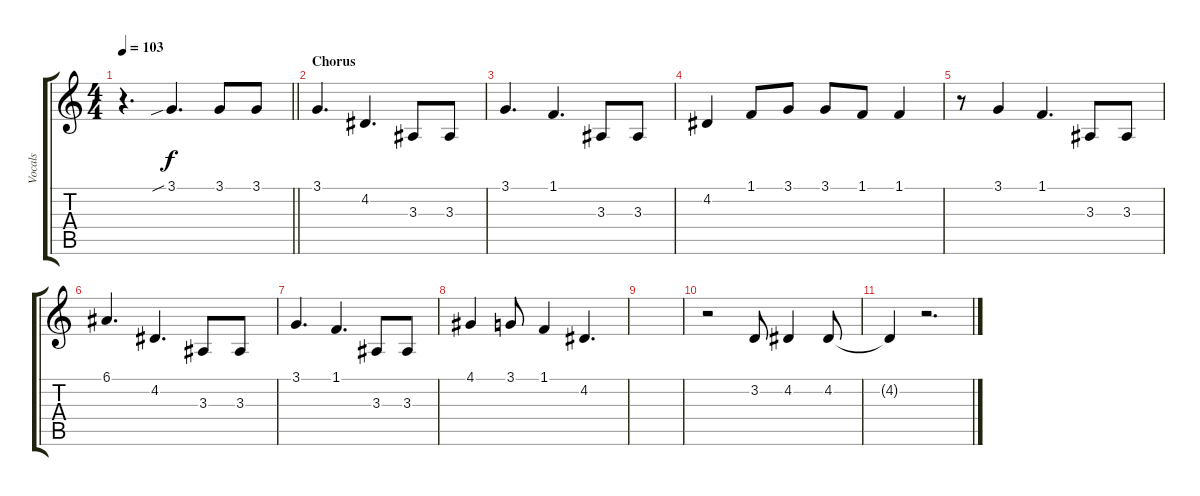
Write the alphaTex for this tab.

\track ("Vocals" "Vocals") {instrument flute}
\staff {score tabs}
\tuning (E4 B3 G3 D3 A2 E2) {hide}
\ts (4 4)
\tempo 103
\clef g2
\barLineRight lightlight
\ks c
r.4{d dy f} 3.1{sib}.4{d} 3.1.8 3.1.8 |
\section ("" "Chorus")
3.1.4{d} 4.2.4{d} 3.3.8 3.3.8 |
3.1.4{d} 1.1.4{d} 3.3.8 3.3.8 |
4.2.4 1.1.8 3.1.8 3.1.8 1.1.8 1.1.4 |
r.8 3.1.4 1.1.4{d} 3.3.8 3.3.8 |
6.1.4{d} 4.2.4{d} 3.3.8 3.3.8 |
3.1.4{d} 1.1.4{d} 3.3.8 3.3.8 |
4.1.4 3.1.8 1.1.4 4.2.4{d} |
|
r.2 3.2.8 4.2.4 4.2.8 |
4.2{t}.4 r.2{d}
